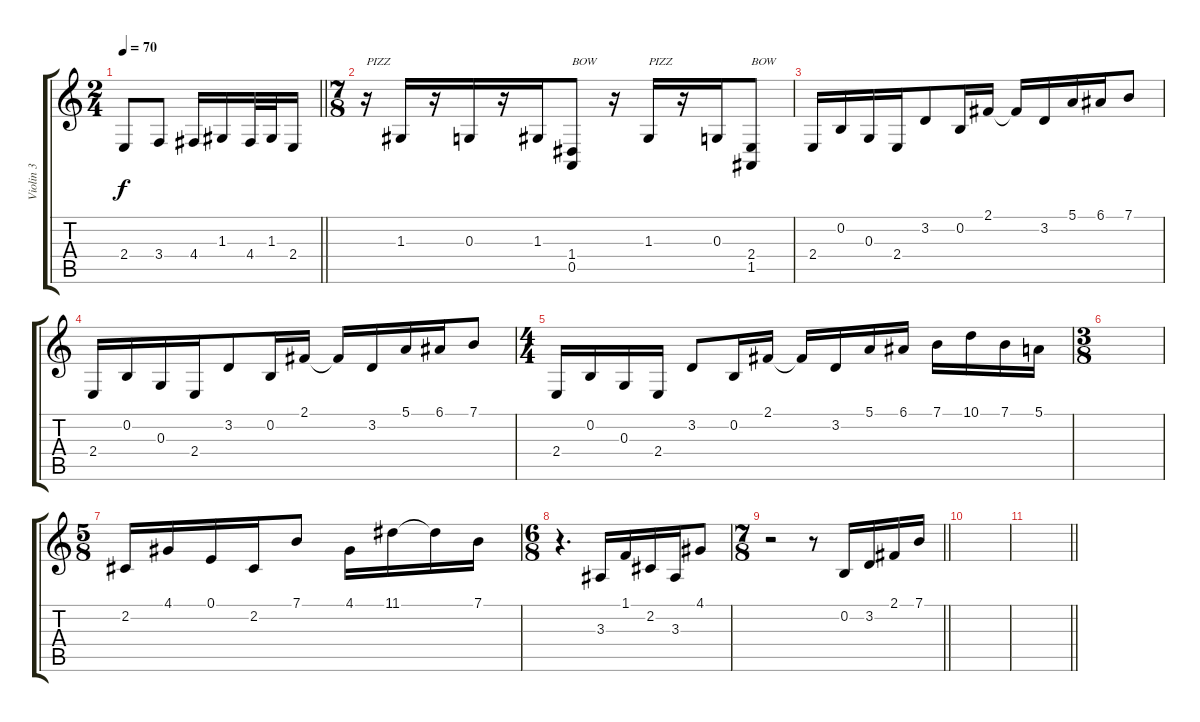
\track ("Violin 3" "Violin 3") {instrument violin}
\staff {score tabs}
\tuning (E4 B3 G3 D3 A2 E2) {hide}
\ts (2 4)
\tempo 70
\clef g2
\barLineRight lightlight
\ks c
2.4.8{dy f} 3.4.8 4.4.16 1.3.16 4.4.32 1.3.32 2.4.16 |
\ts (7 8)
r.16{txt "PIZZ" instrument pizzicatostrings} 1.3.16 r.16 0.3.16 r.16 1.3.16 (1.4 0.5).8{txt "BOW" instrument violin} r.16 1.3.16{txt "PIZZ" instrument pizzicatostrings} r.16 0.3.16 (2.4 1.5).8{txt "BOW" instrument violin} |
2.4.16 0.2.16 0.3.16 2.4.16 3.2.8 0.2.16 2.1.16 2.1{t}.16 3.2.16 5.1.16 6.1.16 7.1.8 |
2.4.16 0.2.16 0.3.16 2.4.16 3.2.8 0.2.16 2.1.16 2.1{t}.16 3.2.16 5.1.16 6.1.16 7.1.8 |
\ts (4 4)
2.4.16 0.2.16 0.3.16 2.4.16 3.2.8 0.2.16 2.1.16 2.1{t}.16 3.2.16 5.1.16 6.1.16 7.1.16 10.1.16 7.1.16 5.1.16 |
\ts (3 8)
|
\ts (5 8)
2.2.16 4.1.16 0.1.16 2.2.16 7.1.8 4.1.16 11.1.16 11.1{t}.16 7.1.16 |
\ts (6 8)
r.4{d} 3.3.16 1.1.16 2.2.16 3.3.16 4.1.8 |
\ts (7 8)
\barLineRight lightlight
r.2 r.8 0.2.16 3.2.16 2.1.16 7.1.16 |
|
\barLineRight lightlight
